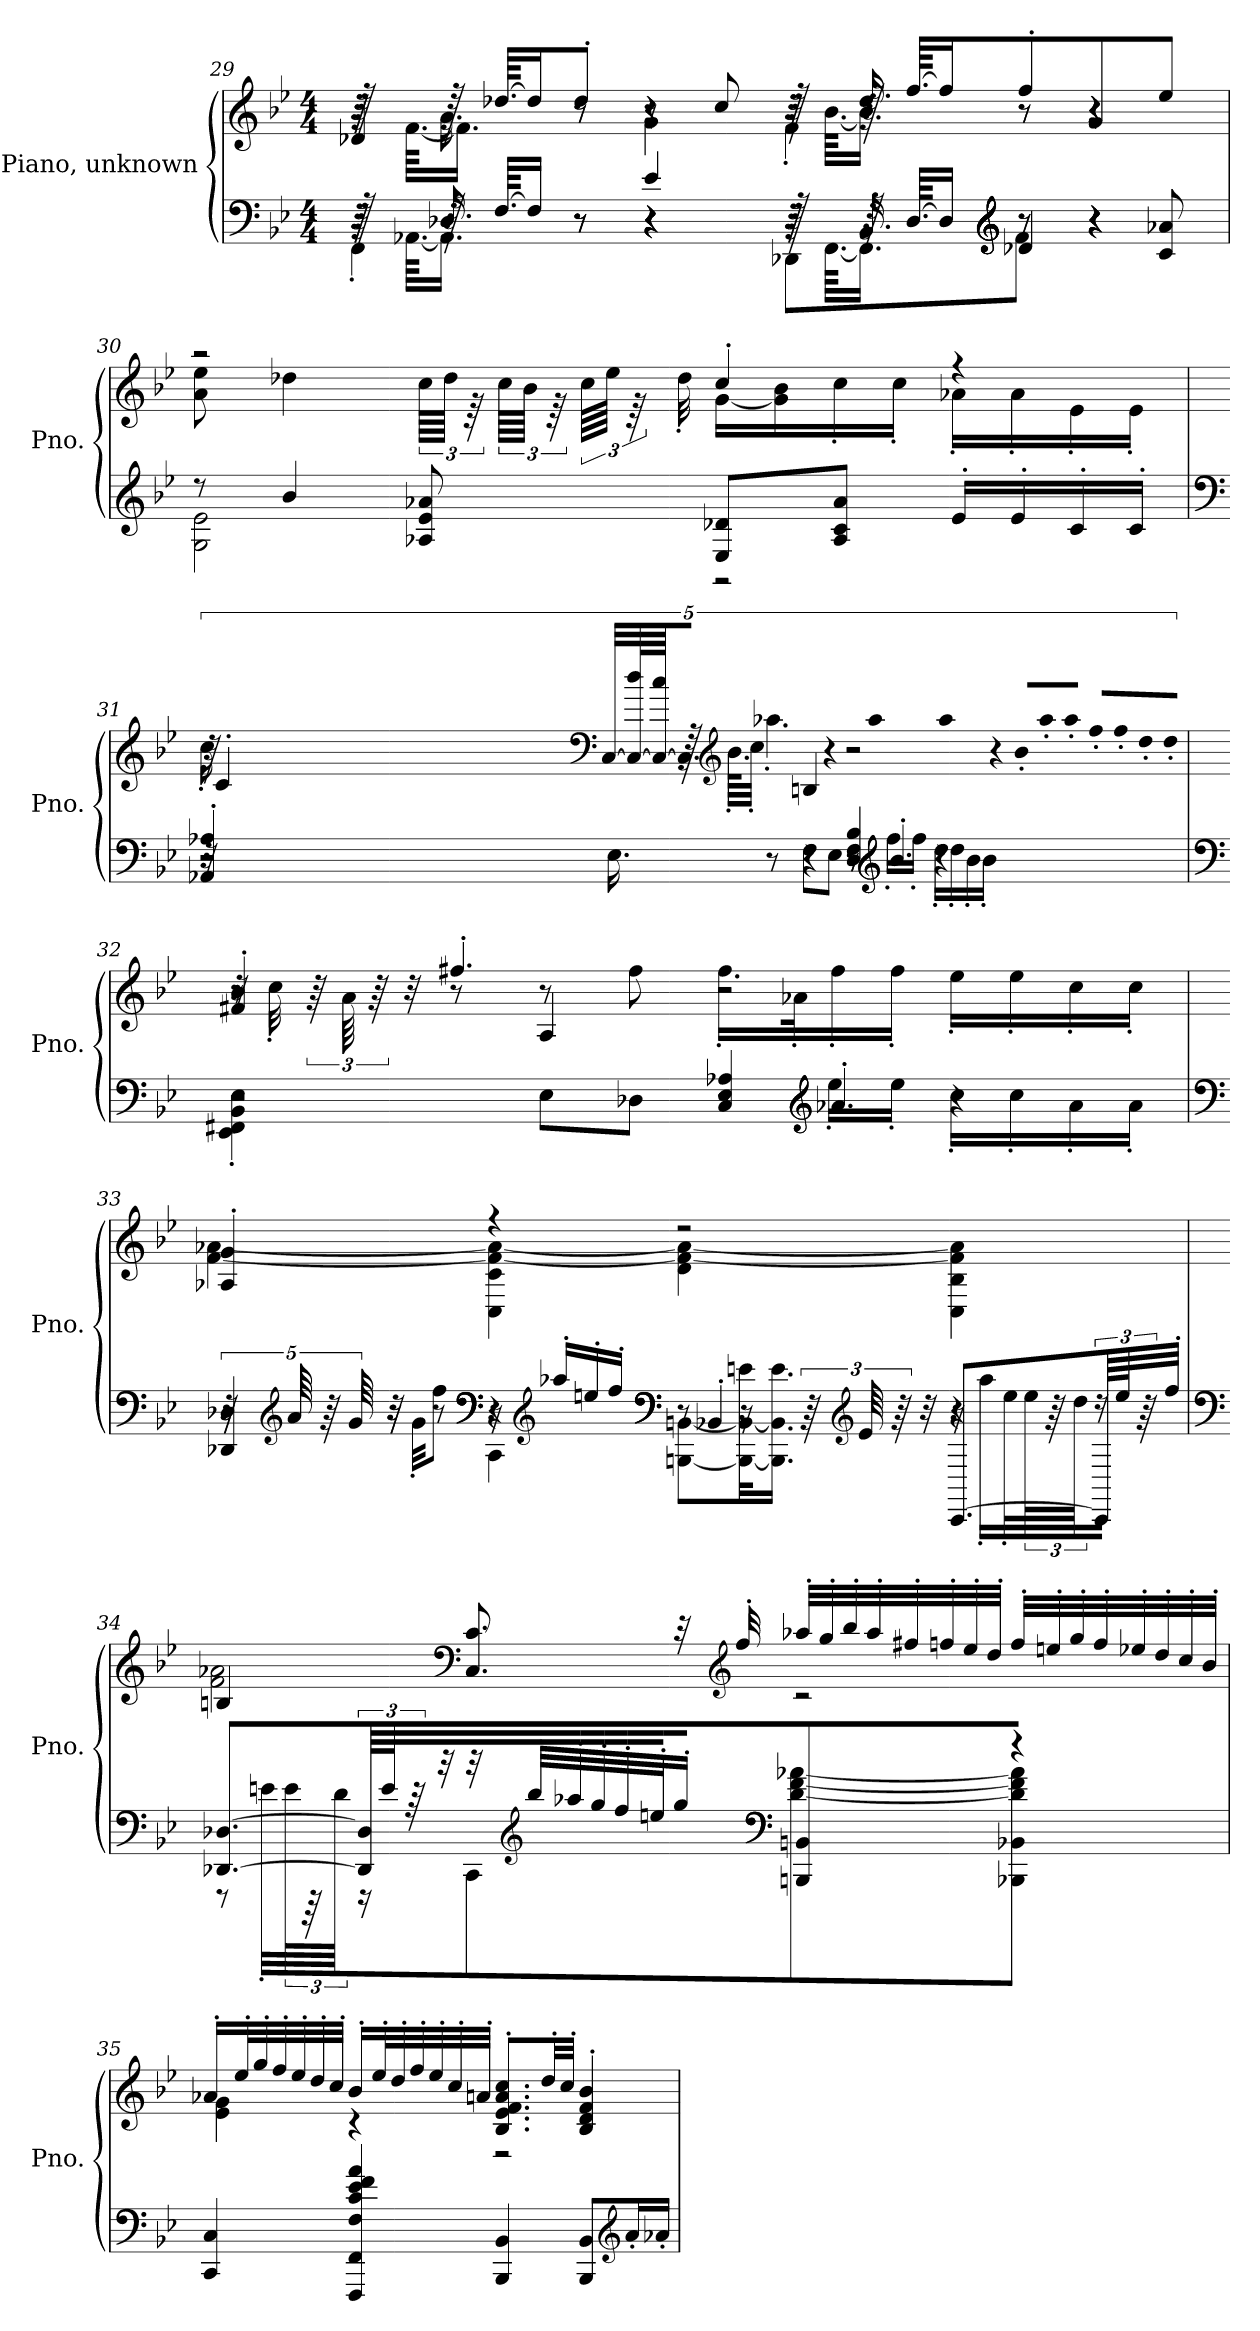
**kern	**kern
*part1	*part1
*staff2	*staff1
*I"Piano, unknown	*
*I'Pno.	*
*clefF4	*clefG2
*k[b-e-]	*k[b-e-]
*M4/4	*M4/4
=29	=29
*^	*^
*	*^	*	*^
*	*	*^	*	*	*^
32r	4FF'\	32r	128r	32r	32r	4d-X'/	128r
.	.	.	[64.AA-X\KKLL	.	.	.	[64.f\KKLL
128r	.	16.D-X/	16.AA-\JJ]	128r	16.a\	.	16.f\JJ]
[64.F/KKLL	.	.	.	[64.dd-X/KKLL	.	.	.
16F/JJ]	.	.	.	16dd-/J]	.	.	.
8r	.	8r	8r	8dd-'/J	8r	.	8r
4e-/	4r	4r	4r	8r	4r	4r	4g\
.	.	.	.	8cc/	.	.	.
32r	8DD-X\L	32r	128r	32r	128r	32r	4f'\
.	.	.	[64.FF\KKLL	.	[64.b-\KKLL	.	.
128r	.	16.BB-/	16.FF\JJ]	128r	16.b-\JJ]	16.dd-/	.
[64.D-/KKLL	.	.	.	[64.ff/KKLL	.	.	.
16D-/JJ]	.	.	.	16ff/J]	.	.	.
*clefG2	*	*	*	*	*	*	*
4d-X/	8f\J	8r	8r	8ff'/	8r	8r	.
.	4r	4r	4r	8g/	4r	4r	4r
8c/ 8a-X/	.	.	.	8ee-/J	.	.	.
*	*v	*v	*v	*	*	*	*
*	*	*	*v	*v	*v
!!LO:LB:g=z
=30	=30	=30	=30
8r	2G\ 2e-\	2r	8a\ 8ee-\
4b-/	.	.	4dd-X\
8A-X/ 8e-/ 8a-X/	.	.	96cc\LLLL
.	.	.	96dd-\JJJJ
.	.	.	96r
.	.	.	96cc\LLLL
.	.	.	96b-\JJJJ
.	.	.	96r
.	.	.	96cc\LLLL
.	.	.	96ee-\JJJJ
.	.	.	96r
.	.	.	32dd-'\
8E-/ 8d-X/L	2r	4cc'/	[16g\LL
.	.	.	16g\] 16b-\
8A-/ 8c/ 8a-/J	.	.	16cc'\
.	.	.	16cc'\JJ
16e-'/LL	.	4r	16a-X'\LL
16e-'/	.	.	16a-'\
16c'/	.	.	16e-'\
16c'/JJ	.	.	16e-'\JJ
*v	*v	*	*
*	*v	*v
!!LO:LB:g=z
=31	=31
*clefF4	*
*^	*^
*	*^	*	*^
2r	32r	4AA-X/' 4A-X/'	80r	16cc'\	4c'/
*	*	*	*clefF4	*	*
.	.	.	[40C/LLL	.	.
.	16.E-\	.	.	.	.
.	.	.	80C/_ 80dd/L	.	.
.	.	.	80C/_ 80cc/JJJ	.	.
.	.	.	8.C/J]	128r	.
*	*	*	*clefG2	*	*
.	.	.	.	64.b-'\KLLL	.
.	.	.	.	32cc'\JJJ	.
.	8r	.	.	4.aa-X'\	.
.	8F\L	4r	8r	.	4Bn/
.	8E-\J	.	8aa-/	.	.
8r	8r	4D/ 4F/ 4B-/	16aa-/	2r	2r
.	.	.	32r	.	.
.	.	.	32b-'/KLL	.	.
*clefG2	*	*	*	*	*
4.b-'/	16ff'\LL	.	16aa-'/	.	.
.	16ff'\JJ	.	16aa-'/JJ	.	.
.	16dd'\LL	4r	16ff'/LL	.	.
.	16dd'\	.	16ff'/	.	.
.	16b-'\	.	16dd'/	.	.
.	16b-'\JJ	.	16dd'/JJ	.	.
!!LO:LB:g=z	!!	!!
=32	=32	=32	=32	=32	=32
*clefF4	*	*	*	*	*
2r	4EE-\' 4FF#X\' 4BB-\' 4E-\'	2r	8r	32r	4f#X/' 4b-/'
.	.	.	.	32cc'\	.
.	.	.	.	96r	.
.	.	.	.	96a\	.
.	.	.	.	96r	.
.	.	.	.	32r	.
.	.	.	4.ff#X'/	8r	.
.	8E-\L	.	.	8r	4A/
.	8D-X\J	.	.	8ff#\	.
8r	8r	4C/ 4E-/ 4A-X/	2r	16.ff#'\LL	2r
.	.	.	.	32a-X'\K	.
*clefG2	*	*	*	*	*
4.a-X'/	16ee-'\LL	.	.	16ff#'\	.
.	16ee-'\JJ	.	.	16ff#'\JJ	.
.	16cc'\LL	4r	.	16ee-'\LL	.
.	16cc'\	.	.	16ee-'\	.
.	16a-'\	.	.	16cc'\	.
.	16a-'\JJ	.	.	16cc'\JJ	.
*	*	*	*v	*v	*v
!!LO:PB:g=z
=33	=33	=33	=33
*clefF4	*	*	*
*	*	*	*^
40r	16r	4DD-X/ 4D-X/	4A-X/' 4g/'	[4f\ [4a-X\
*clefG2	*	*	*	*
80a/	.	.	.	.
80r	.	.	.	.
80g/	.	.	.	.
16r	32r	.	.	.
.	32g'\KKL	.	.	.
8r	8ff\J	.	.	.
*clefF4	*	*	*	*
16r	4CC\	4r	4r	4C\ 4c\ 4f\_ 4a-\_
*clefG2	*	*	*	*
16aa-X'/LL	.	.	.	.
16een'/	.	.	.	.
16ff'/JJ	.	.	.	.
*clefF4	*	*	*	*
8r	[8BBBn\ [8BBn\L	4BB-X'/	2r	4d\ 4f\_ 4a-\_
16r	32BBB\_ 32BB\_ 32en\KL	.	.	.
.	16.BBB\] 16.BB\] 16.e\JJ	.	.	.
96r	.	.	.	.
*clefG2	*	*	*	*
96e/	.	.	.	.
96r	.	.	.	.
32r	.	.	.	.
[8.CC/L	16r	4r	.	4C\ 4B-\ 4f\] 4a-\]
.	16aa-'\LL	.	.	.
.	32ee'\L	.	.	.
.	96ee\JJJk	.	.	.
.	96r	.	.	.
.	96dd\	.	.	.
96CC/LLL]	16r	.	.	.
96ee/JJJJ	.	.	.	.
96r	.	.	.	.
32ff'/	.	.	.	.
*v	*v	*v	*	*
!!LO:LB:g=z	!!
=34	=34	=34
*clefF4	*	*
*^	*	*
[8.DD-X/ [8.D-X/L	8r	4Bn/	2f\ 2a-X\
.	32en'\LLL	.	.
.	96e\JJJk	.	.
.	96r	.	.
.	96d\	.	.
96DD-/] 96D-/]LLL	16r	.	.
96e/JJJJ	.	.	.
96r	.	.	.
32r	.	.	.
*	*	*clefF4	*
32r	4CC\	8.C/ 8.c/	.
*clefG2	*	*	*
32bb-'/LLL	.	.	.
32aa-X'/	.	.	.
32gg'/	.	.	.
32ff'/	.	.	.
32een'/J	.	.	.
16gg'/JJ	.	32r	.
*	*	*clefG2	*
.	.	32ff'/	.
*clefF4	*	*	*
4BBBn/ 4BBn/	[4d\ [4f\ [4a-X\	32aa-X'/LLL	2r
.	.	32gg'/	.
.	.	32bb-'/	.
.	.	32aa-'/	.
.	.	32ff#X'/	.
.	.	32ffn'/	.
.	.	32ee-'/	.
.	.	32dd'/JJJ	.
4r	4BBB-X\ 4BB-X\ 4d\] 4f\] 4a-\]	32ff'/LLL	.
.	.	32een'/	.
.	.	32gg'/	.
.	.	32ff'/	.
.	.	32ee-X'/	.
.	.	32dd'/	.
.	.	32cc'/	.
.	.	32b-'/JJJ	.
*v	*v	*	*
!!LO:LB:g=z	!!
=35	=35	=35
4CC/ 4C/	16a-X'/LL	4e-\ 4g\
.	32ee-'/L	.
.	32gg'/	.
.	32ff'/	.
.	32ee-'/	.
.	32dd'/	.
.	32cc'/JJJ	.
4FFF/ 4FF/ 4F/ 4c/ 4e-/ 4f/ 4a/	16b-'/LL	4r
.	32ee-'/L	.
.	32dd'/	.
.	32ff'/	.
.	32ee-'/	.
.	32cc'/	.
.	32an'/JJJ	.
4BBB-/ 4BB-/	8.B-/' 8.e-/' 8.f/' 8.a/' 8.cc/'L	2r
.	32dd'/LL	.
.	32cc'/JJJ	.
8BBB-/ 8BB-/L	4B-/' 4d/' 4f/' 4b-/'	.
*clefG2	*	*
16a'/L	.	.
16a-X'/JJ	.	.
*	*v	*v
=	=
*-	*-
